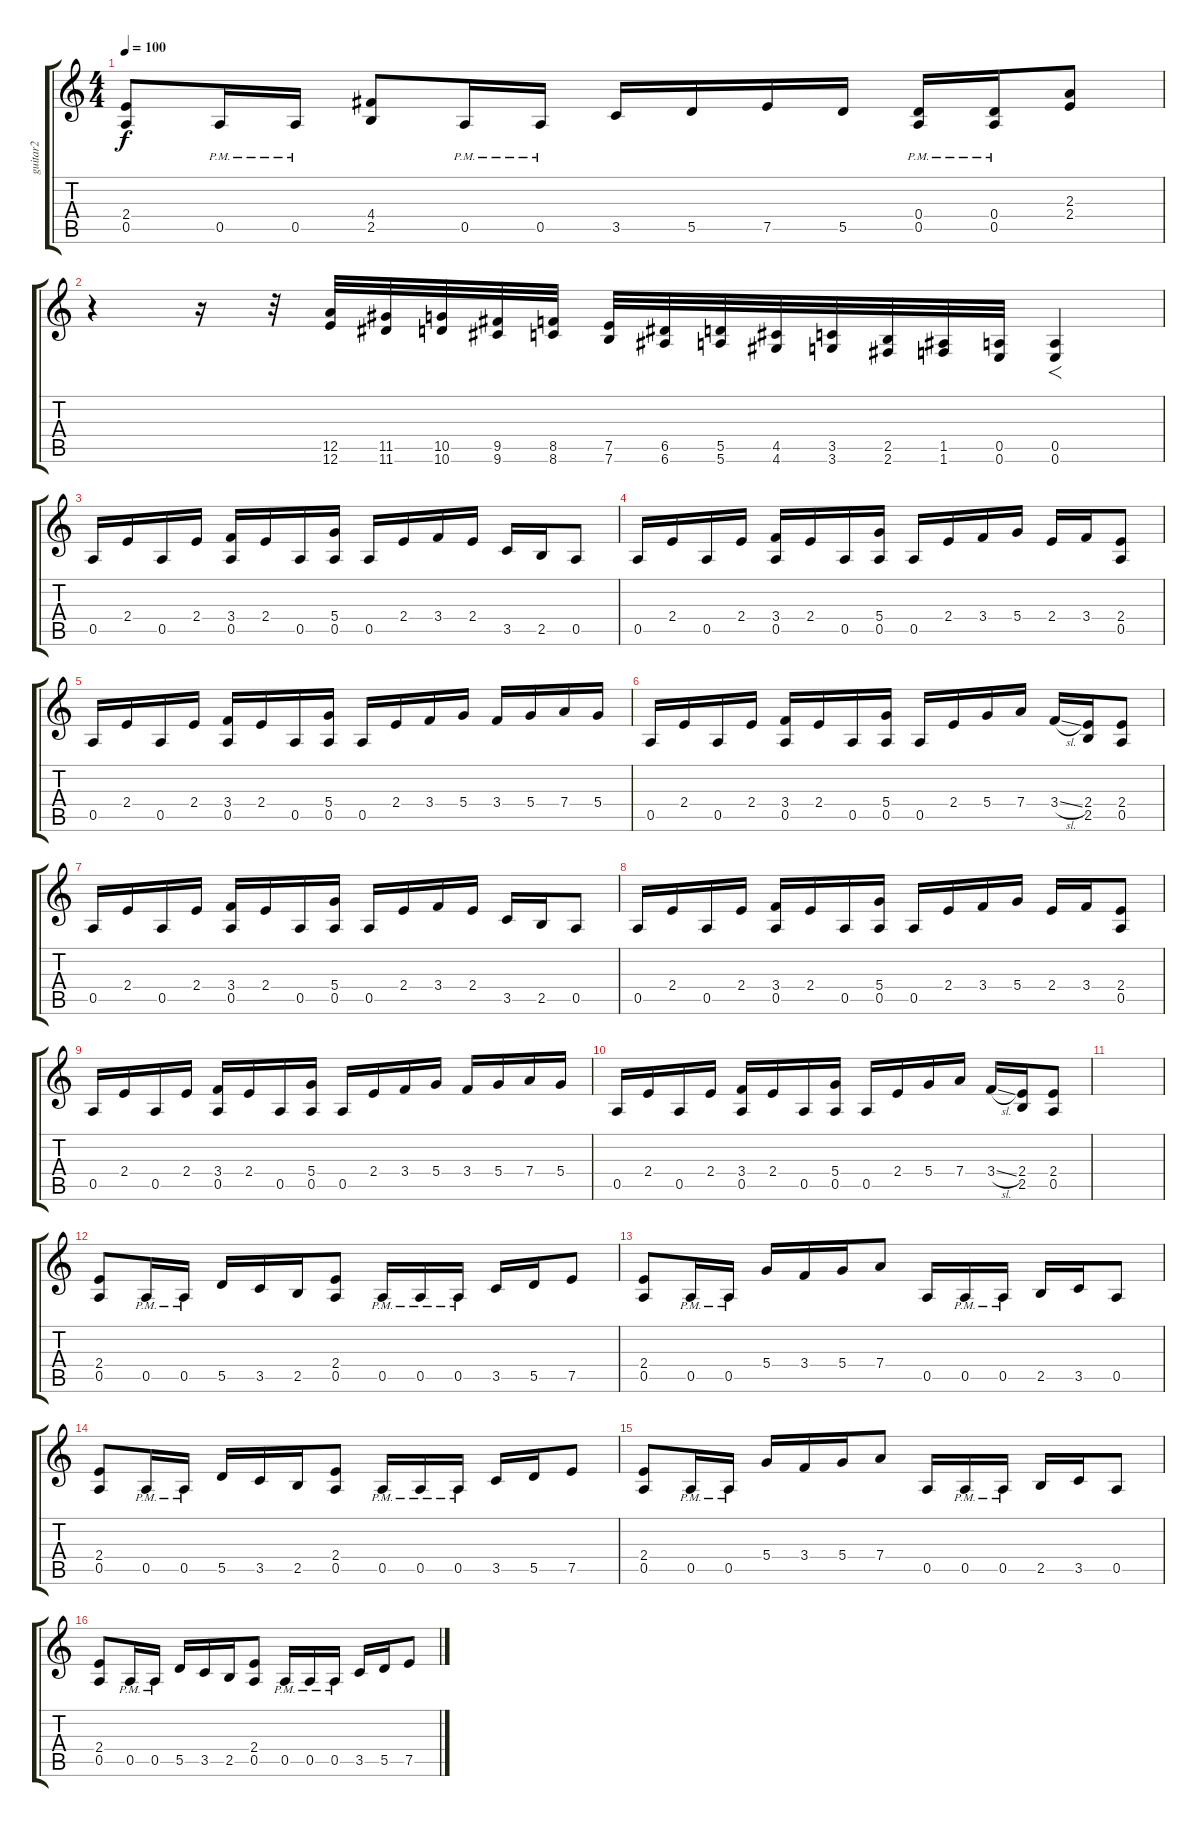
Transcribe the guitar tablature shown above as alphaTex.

\track ("guitar2" "guitar2") {instrument distortionguitar}
\staff {score tabs}
\tuning (E4 B3 G3 D3 A2 E2) {hide}
\ts (4 4)
\tempo 100
\clef g2
\ks c
(2.4 0.5).8{dy f} 0.5{pm}.16 0.5{pm}.16 (4.4 2.5).8 0.5{pm}.16 0.5{pm}.16 3.5.16 5.5.16 7.5.16 5.5.16 (0.4{pm} 0.5{pm}).16 (0.4{pm} 0.5{pm}).16 (2.3 2.4).8 |
r.4 r.16 r.32 (12.5 12.6).32 (11.5 11.6).32 (10.5 10.6).32 (9.5 9.6).32 (8.5 8.6).32 (7.5 7.6).32 (6.5 6.6).32 (5.5 5.6).32 (4.5 4.6).32 (3.5 3.6).32 (2.5 2.6).32 (1.5 1.6).32 (0.5 0.6).32 (0.5 0.6).4{f} |
0.5.16 2.4.16 0.5.16 2.4.16 (3.4 0.5).16 2.4.16 0.5.16 (5.4 0.5).16 0.5.16 2.4.16 3.4.16 2.4.16 3.5.16 2.5.16 0.5.8 |
0.5.16 2.4.16 0.5.16 2.4.16 (3.4 0.5).16 2.4.16 0.5.16 (5.4 0.5).16 0.5.16 2.4.16 3.4.16 5.4.16 2.4.16 3.4.16 (2.4 0.5).8 |
0.5.16 2.4.16 0.5.16 2.4.16 (3.4 0.5).16 2.4.16 0.5.16 (5.4 0.5).16 0.5.16 2.4.16 3.4.16 5.4.16 3.4.16 5.4.16 7.4.16 5.4.16 |
0.5.16 2.4.16 0.5.16 2.4.16 (3.4 0.5).16 2.4.16 0.5.16 (5.4 0.5).16 0.5.16 2.4.16 5.4.16 7.4.16 3.4{sl}.16 (2.4 2.5).16 (2.4 0.5).8 |
0.5.16 2.4.16 0.5.16 2.4.16 (3.4 0.5).16 2.4.16 0.5.16 (5.4 0.5).16 0.5.16 2.4.16 3.4.16 2.4.16 3.5.16 2.5.16 0.5.8 |
0.5.16 2.4.16 0.5.16 2.4.16 (3.4 0.5).16 2.4.16 0.5.16 (5.4 0.5).16 0.5.16 2.4.16 3.4.16 5.4.16 2.4.16 3.4.16 (2.4 0.5).8 |
0.5.16 2.4.16 0.5.16 2.4.16 (3.4 0.5).16 2.4.16 0.5.16 (5.4 0.5).16 0.5.16 2.4.16 3.4.16 5.4.16 3.4.16 5.4.16 7.4.16 5.4.16 |
0.5.16 2.4.16 0.5.16 2.4.16 (3.4 0.5).16 2.4.16 0.5.16 (5.4 0.5).16 0.5.16 2.4.16 5.4.16 7.4.16 3.4{sl}.16 (2.4 2.5).16 (2.4 0.5).8 |
|
(2.4 0.5).8 0.5{pm}.16 0.5{pm}.16 5.5.16 3.5.16 2.5.16 (2.4 0.5).8 0.5{pm}.16 0.5{pm}.16 0.5{pm}.16 3.5.16 5.5.16 7.5.8 |
(2.4 0.5).8 0.5{pm}.16 0.5{pm}.16 5.4.16 3.4.16 5.4.16 7.4.8 0.5.16 0.5{pm}.16 0.5{pm}.16 2.5.16 3.5.16 0.5.8 |
(2.4 0.5).8 0.5{pm}.16 0.5{pm}.16 5.5.16 3.5.16 2.5.16 (2.4 0.5).8 0.5{pm}.16 0.5{pm}.16 0.5{pm}.16 3.5.16 5.5.16 7.5.8 |
(2.4 0.5).8 0.5{pm}.16 0.5{pm}.16 5.4.16 3.4.16 5.4.16 7.4.8 0.5.16 0.5{pm}.16 0.5{pm}.16 2.5.16 3.5.16 0.5.8 |
(2.4 0.5).8 0.5{pm}.16 0.5{pm}.16 5.5.16 3.5.16 2.5.16 (2.4 0.5).8 0.5{pm}.16 0.5{pm}.16 0.5{pm}.16 3.5.16 5.5.16 7.5.8
